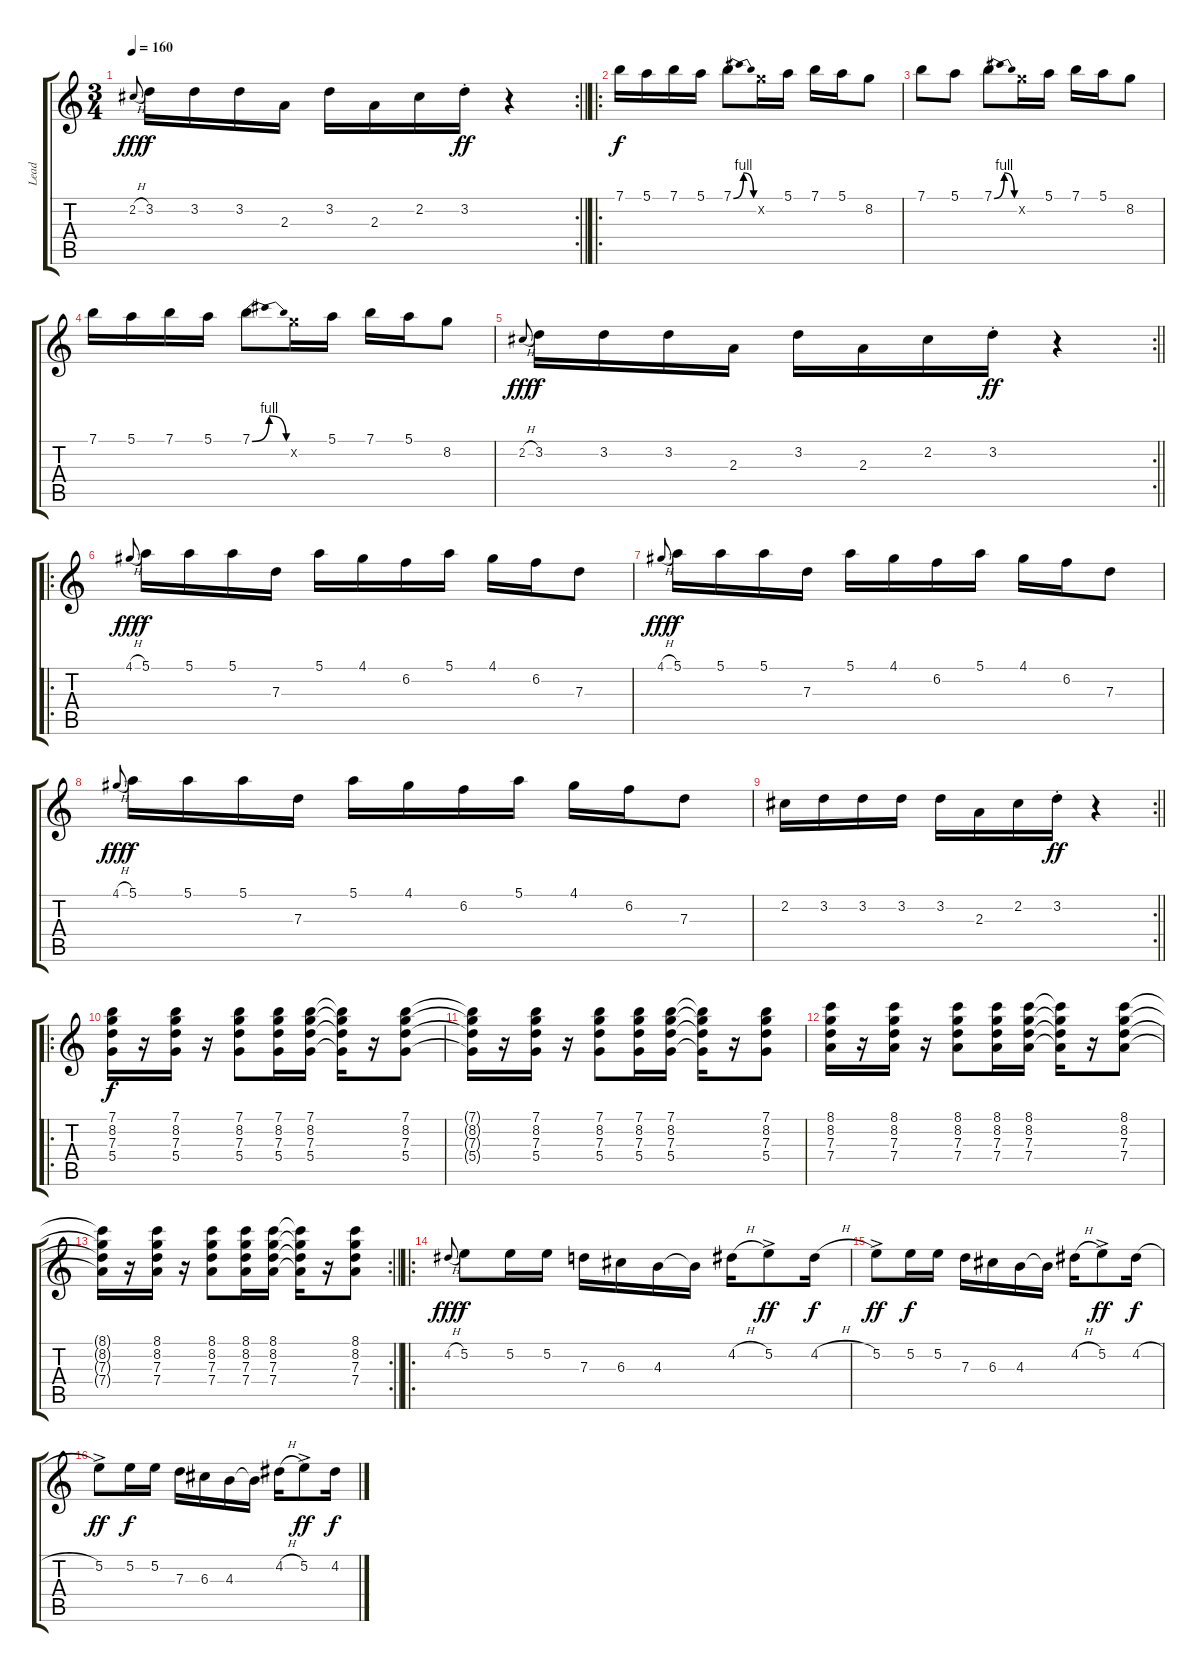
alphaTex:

\track ("Lead" "Lead") {instrument acousticguitarsteel bank 12}
\staff {score tabs}
\tuning (E4 B3 G3 D3 A2 E2) {hide}
\rc 2
\ts (3 4)
\tempo 160
\clef g2
\barLineRight lightlight
\ks c
2.2{h}.8{gr onbeat dy fff} 3.2.16{dy f} 3.2.16 3.2.16 2.3.16 3.2.16 2.3.16 2.2.16 3.2{st}.16{dy ff} r.4 |
\ro
7.1.16{dy f} 5.1.16 7.1.16 5.1.16 7.1{be (bendrelease 0 0 30 4 30 4 60 0)}.8 8.2{x}.16 5.1.16 7.1.16 5.1.16 8.2.8 |
7.1.8 5.1.8 7.1{be (bendrelease 0 0 30 4 30 4 60 0)}.8 8.2{x}.16 5.1.16 7.1.16 5.1.16 8.2.8 |
7.1.16 5.1.16 7.1.16 5.1.16 7.1{be (bendrelease 0 0 30 4 30 4 60 0)}.8 8.2{x}.16 5.1.16 7.1.16 5.1.16 8.2.8 |
\rc 2
\barLineRight lightlight
2.2{h}.8{gr onbeat dy fff} 3.2.16{dy f} 3.2.16 3.2.16 2.3.16 3.2.16 2.3.16 2.2.16 3.2{st}.16{dy ff} r.4 |
\ro
4.1{h}.8{gr onbeat dy fff} 5.1.16{dy f} 5.1.16 5.1.16 7.3.16 5.1.16 4.1.16 6.2.16 5.1.16 4.1.16 6.2.16 7.3.8 |
4.1{h}.8{gr onbeat dy fff} 5.1.16{dy f} 5.1.16 5.1.16 7.3.16 5.1.16 4.1.16 6.2.16 5.1.16 4.1.16 6.2.16 7.3.8 |
4.1{h}.8{gr onbeat dy fff} 5.1.16{dy f} 5.1.16 5.1.16 7.3.16 5.1.16 4.1.16 6.2.16 5.1.16 4.1.16 6.2.16 7.3.8 |
\rc 2
\barLineRight lightlight
2.2.16 3.2.16 3.2.16 3.2.16 3.2.16 2.3.16 2.2.16 3.2{st}.16{dy ff} r.4 |
\ro
(7.1 8.2 7.3 5.4).16{dy f} r.16 (7.1 8.2 7.3 5.4).16 r.16 (7.1 8.2 7.3 5.4).8 (7.1 8.2 7.3 5.4).16 (7.1 8.2 7.3 5.4).16 (7.1{t} 8.2{t} 7.3{t} 5.4{t}).16 r.16 (7.1 8.2 7.3 5.4).8 |
(7.1{t} 8.2{t} 7.3{t} 5.4{t}).16 r.16 (7.1 8.2 7.3 5.4).16 r.16 (7.1 8.2 7.3 5.4).8 (7.1 8.2 7.3 5.4).16 (7.1 8.2 7.3 5.4).16 (7.1{t} 8.2{t} 7.3{t} 5.4{t}).16 r.16 (7.1 8.2 7.3 5.4).8 |
(8.1 8.2 7.3 7.4).16 r.16 (8.1 8.2 7.3 7.4).16 r.16 (8.1 8.2 7.3 7.4).8 (8.1 8.2 7.3 7.4).16 (8.1 8.2 7.3 7.4).16 (8.1{t} 8.2{t} 7.3{t} 7.4{t}).16 r.16 (8.1 8.2 7.3 7.4).8 |
\rc 2
\barLineRight lightlight
(8.1{t} 8.2{t} 7.3{t} 7.4{t}).16 r.16 (8.1 8.2 7.3 7.4).16 r.16 (8.1 8.2 7.3 7.4).8 (8.1 8.2 7.3 7.4).16 (8.1 8.2 7.3 7.4).16 (8.1{t} 8.2{t} 7.3{t} 7.4{t}).16 r.16 (8.1 8.2 7.3 7.4).8 |
\ro
4.2{h}.8{gr onbeat dy fff} 5.2.8{dy f} 5.2.16 5.2.16 7.3.16 6.3.16 4.3.16 4.3{t}.16 4.2{h}.16 5.2{ac}.8{dy ff} 4.2{h}.16{dy f} |
5.2{ac}.8{dy ff} 5.2.16{dy f} 5.2.16 7.3.16 6.3.16 4.3.16 4.3{t}.16 4.2{h}.16 5.2{ac}.8{dy ff} 4.2{h}.16{dy f} |
5.2{ac}.8{dy ff} 5.2.16{dy f} 5.2.16 7.3.16 6.3.16 4.3.16 4.3{t}.16 4.2{h}.16 5.2{ac}.8{dy ff} 4.2{h}.16{dy f}
